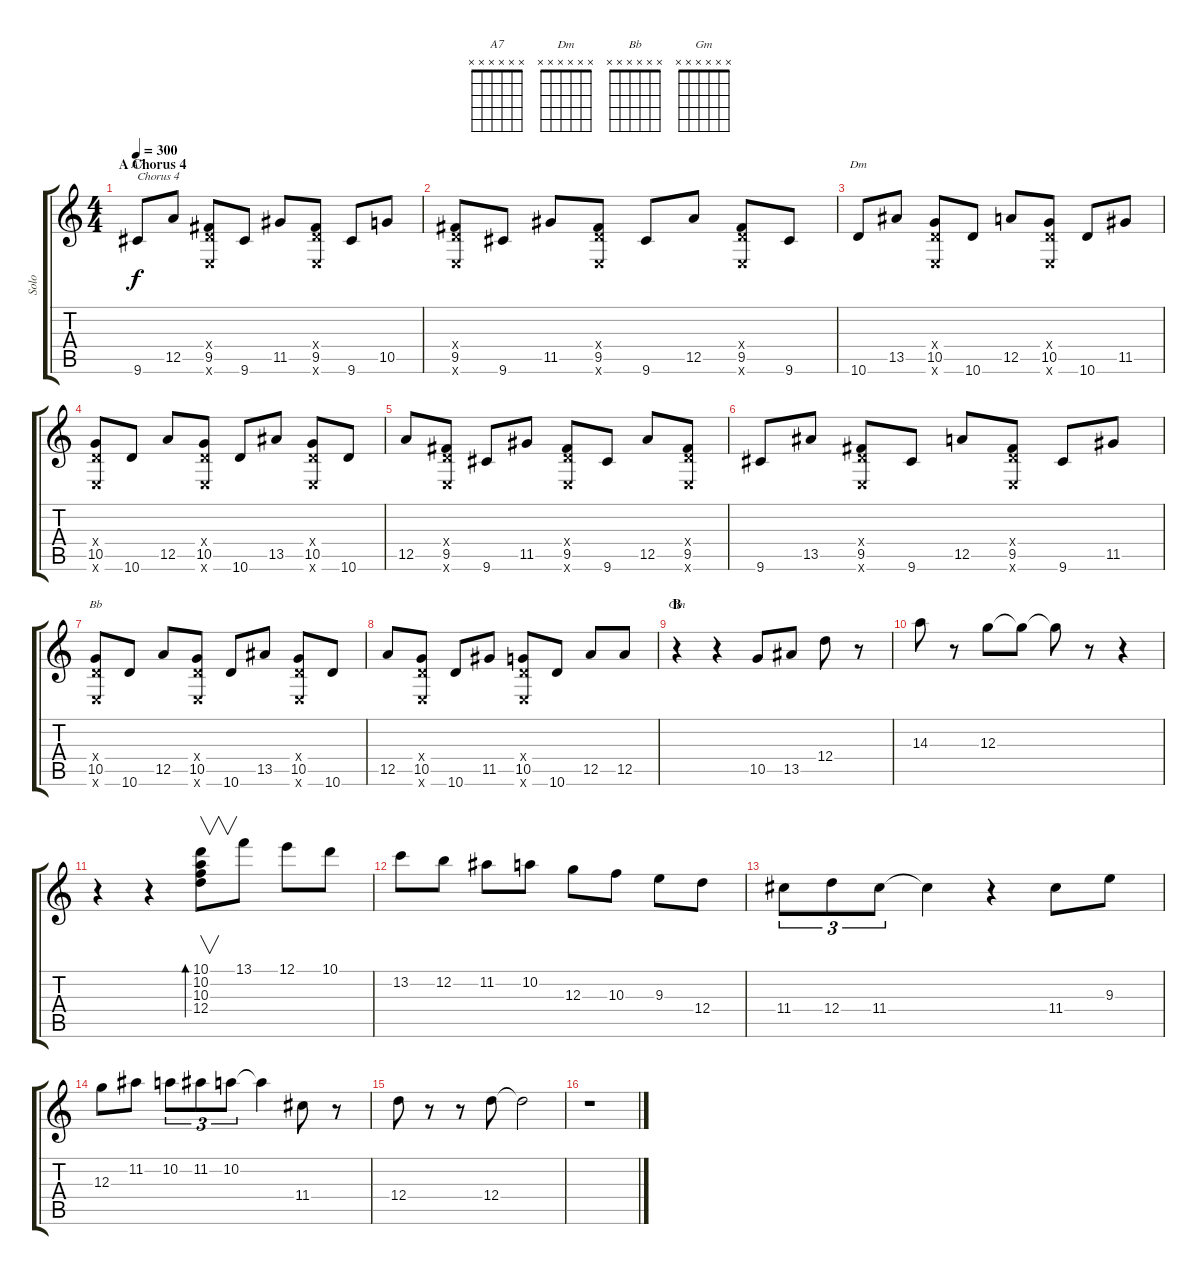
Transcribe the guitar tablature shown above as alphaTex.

\track ("Solo" "Solo") {instrument acousticguitarnylon}
\staff {score tabs}
\tuning (E4 B3 G3 D3 A2 E2) {hide}
\chord ("A7" x x x x x x) {firstfret 0}
\chord ("Dm" x x x x x x) {firstfret 0}
\chord ("Bb" x x x x x x) {firstfret 0}
\chord ("Gm" x x x x x x) {firstfret 0}
\ts (4 4)
\section ("" "A Chorus 4")
\tempo 300
\clef g2
\ks c
9.6.8{ch "A7" txt "Chorus 4" dy f} 12.5.8 (0.4{x} 9.5 0.6{x}).8 9.6.8 11.5.8 (0.4{x} 9.5 0.6{x}).8 9.6.8 10.5.8 |
(0.4{x} 9.5 0.6{x}).8 9.6.8 11.5.8 (0.4{x} 9.5 0.6{x}).8 9.6.8 12.5.8 (0.4{x} 9.5 0.6{x}).8 9.6.8 |
10.6.8{ch "Dm"} 13.5.8 (0.4{x} 10.5 0.6{x}).8 10.6.8 12.5.8 (0.4{x} 10.5 0.6{x}).8 10.6.8 11.5.8 |
(0.4{x} 10.5 0.6{x}).8 10.6.8 12.5.8 (0.4{x} 10.5 0.6{x}).8 10.6.8 13.5.8 (0.4{x} 10.5 0.6{x}).8 10.6.8 |
12.5.8 (0.4{x} 9.5 0.6{x}).8 9.6.8 11.5.8 (0.4{x} 9.5 0.6{x}).8 9.6.8 12.5.8 (0.4{x} 9.5 0.6{x}).8 |
9.6.8 13.5.8 (0.4{x} 9.5 0.6{x}).8 9.6.8 12.5.8 (0.4{x} 9.5 0.6{x}).8 9.6.8 11.5.8 |
(0.4{x} 10.5 0.6{x}).8{ch "Bb"} 10.6.8 12.5.8 (0.4{x} 10.5 0.6{x}).8 10.6.8 13.5.8 (0.4{x} 10.5 0.6{x}).8 10.6.8 |
12.5.8 (0.4{x} 10.5 0.6{x}).8 10.6.8 11.5.8 (0.4{x} 10.5 0.6{x}).8 10.6.8 12.5.8 12.5.8 |
\section ("" "B")
r.4{ch "Gm"} r.4 10.5.8 13.5.8 12.4.8 r.8 |
14.3.8 r.8 12.3.8 12.3{t}.8 12.3{t}.8 r.8 r.4 |
r.4 r.4 (10.1 10.2 10.3 12.4).8{v bd 480} 13.1.8 12.1.8 10.1.8 |
13.2.8 12.2.8 11.2.8 10.2.8 12.3.8 10.3.8 9.3.8 12.4.8 |
11.4.8{tu (3 2)} 12.4.8{tu (3 2)} 11.4.8{tu (3 2)} 11.4{t}.4 r.4 11.4.8 9.3.8 |
12.3.8 11.2.8 10.2.8{tu (3 2)} 11.2.8{tu (3 2)} 10.2.8{tu (3 2)} 10.2{t}.4 11.4.8 r.8 |
12.4.8 r.8 r.8 12.4.8 12.4{t}.2 |
r.1
